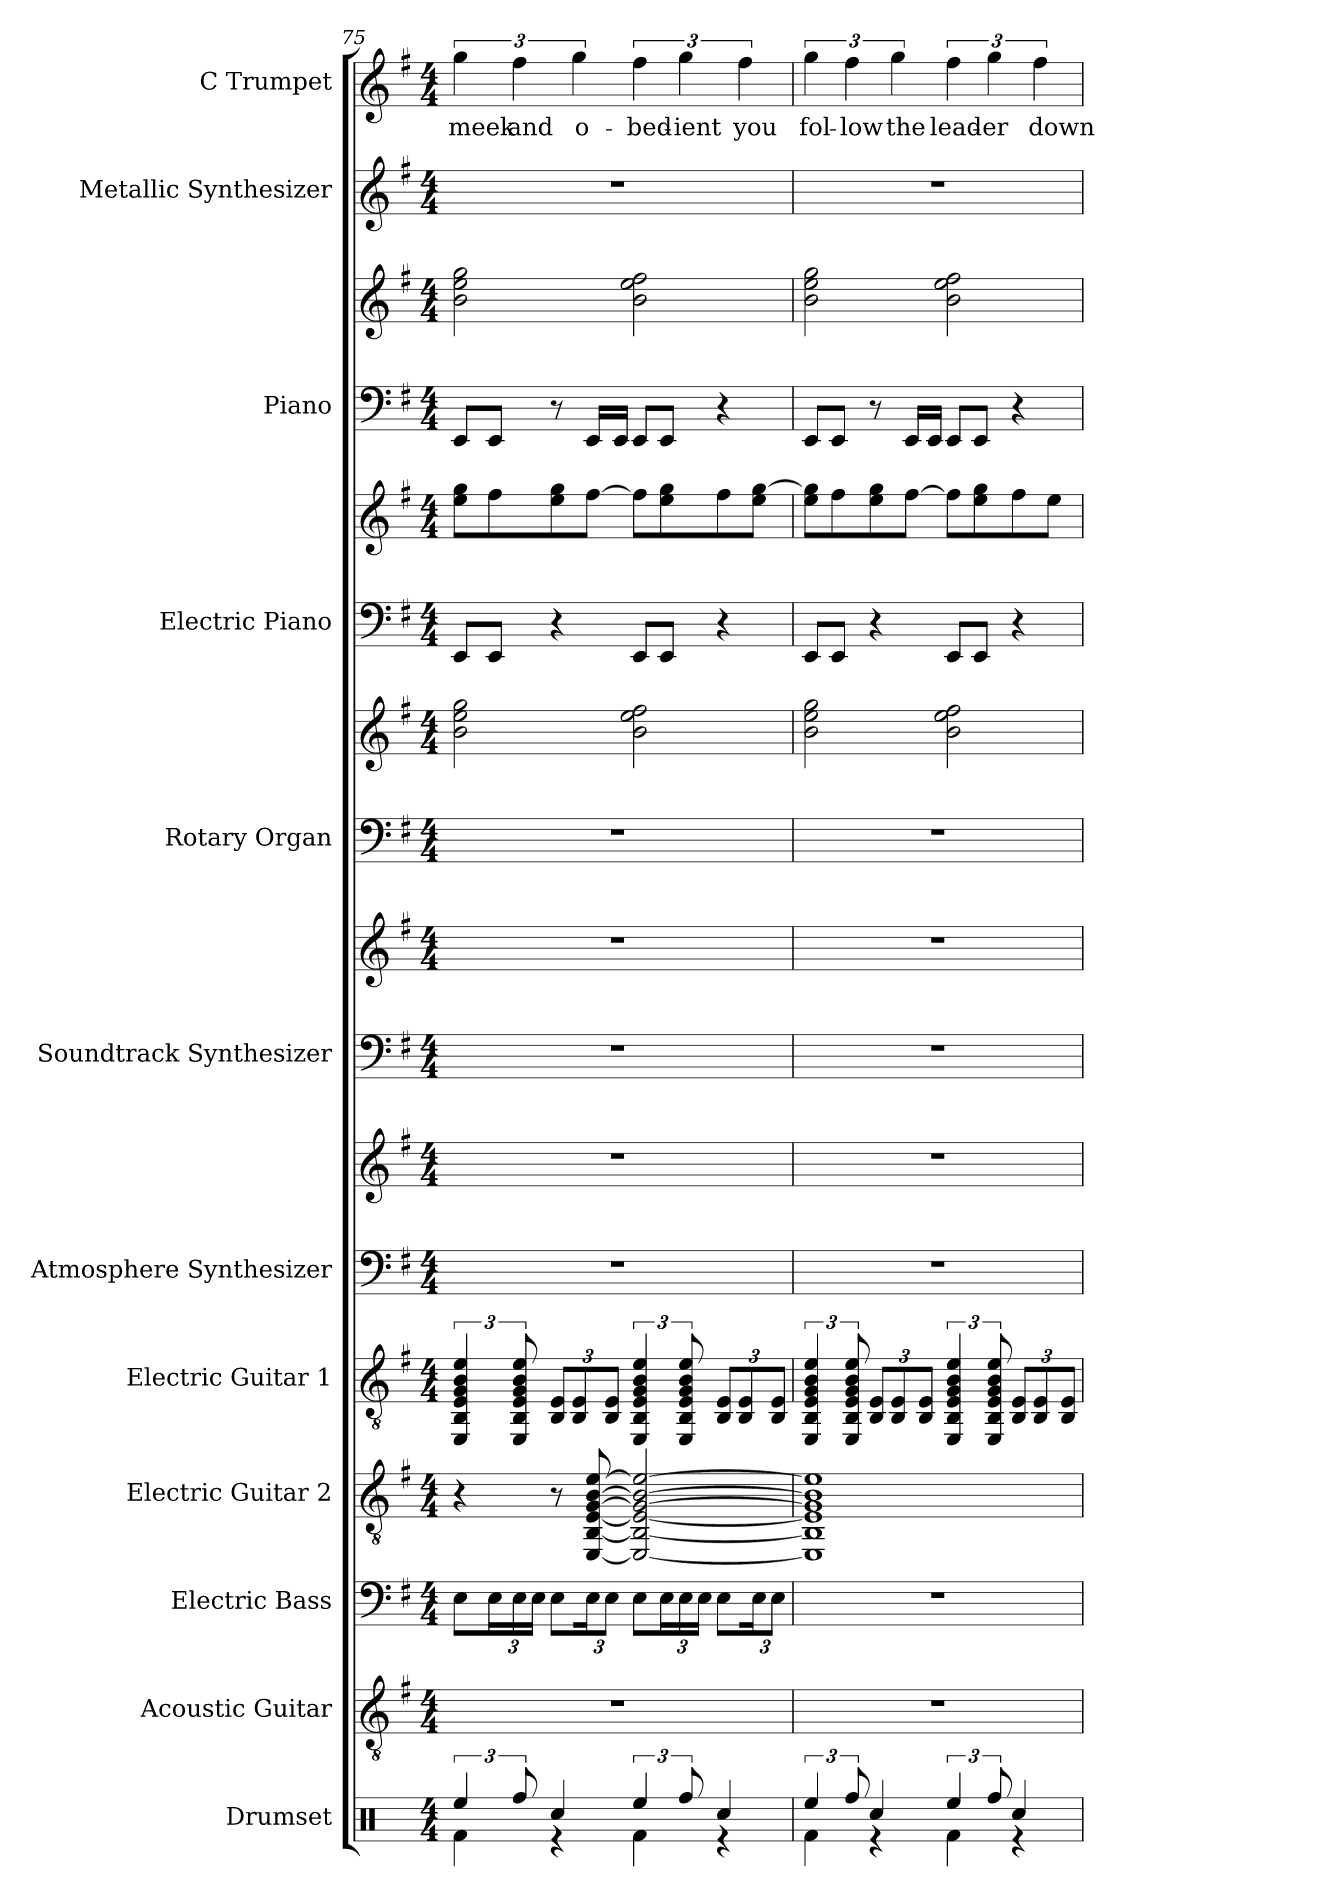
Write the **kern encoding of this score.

**kern	**kern	**kern	**kern	**kern	**kern	**kern	**kern	**kern	**kern	**kern	**kern	**kern	**kern	**kern	**kern	**kern	**text
*part12	*part11	*part10	*part9	*part8	*part7	*part7	*part6	*part6	*part5	*part5	*part4	*part4	*part3	*part3	*part2	*part1	*part1
*staff17	*staff16	*staff15	*staff14	*staff13	*staff12	*staff11	*staff10	*staff9	*staff8	*staff7	*staff6	*staff5	*staff4	*staff3	*staff2	*staff1	*staff1
*I"Drumset	*I"Acoustic Guitar	*I"Electric Bass	*I"Electric Guitar 2	*I"Electric Guitar 1	*I"Atmosphere Synthesizer	*	*I"Soundtrack Synthesizer	*	*I"Rotary Organ	*	*I"Electric Piano	*	*I"Piano	*	*I"Metallic Synthesizer	*I"C Trumpet	*
*I'Drs.	*I'Guit.	*I'El. B.	*I'El. Guit. 2	*I'El. Guit. 1	*I'Synth.	*	*I'Synth.	*	*I'Rot. Org.	*	*I'El. Pno.	*	*I'Pno.	*	*I'Synth.	*I'C Tpt.	*
!!LO:PB:g=z
*clefX	*clefGv2	*clefF4	*clefGv2	*clefGv2	*clefF4	*clefG2	*clefF4	*clefG2	*clefF4	*clefG2	*clefF4	*clefG2	*clefF4	*clefG2	*clefG2	*clefG2	*
*	*	*ITrd7c12	*	*	*	*	*	*	*	*	*	*	*	*	*	*	*
*k[]	*k[f#]	*k[f#]	*k[f#]	*k[f#]	*k[f#]	*k[f#]	*k[f#]	*k[f#]	*k[f#]	*k[f#]	*k[f#]	*k[f#]	*k[f#]	*k[f#]	*k[f#]	*k[f#]	*
*M4/4	*M4/4	*M4/4	*M4/4	*M4/4	*M4/4	*M4/4	*M4/4	*M4/4	*M4/4	*M4/4	*M4/4	*M4/4	*M4/4	*M4/4	*M4/4	*M4/4	*
=75	=75	=75	=75	=75	=75	=75	=75	=75	=75	=75	=75	=75	=75	=75	=75	=75	=75
*^	*	*	*	*	*	*	*	*	*	*	*	*	*	*	*	*	*
6Ree/	4Rf\	1r	8EE\L	4r	6EE/ 6BB/ 6E/ 6G/ 6B/ 6e/	1r	1r	1r	1r	1r	2b\ 2ee\ 2gg\	8EE/L	8ee\ 8gg\L	8EE/L	2b\ 2ee\ 2gg\	1r	6gg\	meek
*	*	*	*Xbrackettup	*	*	*	*	*	*	*	*	*	*	*	*	*	*	*
.	.	.	24EE\L	.	.	.	.	.	.	.	.	8EE/J	8ff#\	8EE/J	.	.	.	.
12Rff/	.	.	24EE\	.	12EE/ 12BB/ 12E/ 12G/ 12B/ 12e/	.	.	.	.	.	.	.	.	.	.	.	6ff#\	and
.	.	.	24EE\JJ	.	.	.	.	.	.	.	.	.	.	.	.	.	.	.
*	*	*	*	*	*Xbrackettup	*	*	*	*	*	*	*	*	*	*	*	*	*
4Rcc/	4r	.	8EE\L	8r	12BB/ 12E/L	.	.	.	.	.	.	4r	8ee\ 8gg\	8r	.	.	.	.
.	.	.	.	.	12BB/ 12E/	.	.	.	.	.	.	.	.	.	.	.	6gg\	o-
.	.	.	24EE\K	[8EE/ [8BB/ [8E/ [8G/ [8B/ [8e/	.	.	.	.	.	.	.	.	[8ff#\J	16EE/LL	.	.	.	.
.	.	.	12EE\J	.	12BB/ 12E/J	.	.	.	.	.	.	.	.	.	.	.	.	.
.	.	.	.	.	.	.	.	.	.	.	.	.	.	16EE/JJ	.	.	.	.
*	*	*	*	*	*brackettup	*	*	*	*	*	*	*	*	*	*	*	*	*
6Ree/	4Rf\	.	8EE\L	2EE/_ 2BB/_ 2E/_ 2G/_ 2B/_ 2e/_	6EE/ 6BB/ 6E/ 6G/ 6B/ 6e/	.	.	.	.	.	2b\ 2ee\ 2ff#\	8EE/L	8ff#\L]	8EE/L	2b\ 2ee\ 2ff#\	.	6ff#\	-bed-
.	.	.	24EE\L	.	.	.	.	.	.	.	.	8EE/J	8ee\ 8gg\	8EE/J	.	.	.	.
12Rff/	.	.	24EE\	.	12EE/ 12BB/ 12E/ 12G/ 12B/ 12e/	.	.	.	.	.	.	.	.	.	.	.	6gg\	-ient
.	.	.	24EE\JJ	.	.	.	.	.	.	.	.	.	.	.	.	.	.	.
*	*	*	*	*	*Xbrackettup	*	*	*	*	*	*	*	*	*	*	*	*	*
4Rcc/	4r	.	8EE\L	.	12BB/ 12E/L	.	.	.	.	.	.	4r	8ff#\	4r	.	.	.	.
.	.	.	.	.	12BB/ 12E/	.	.	.	.	.	.	.	.	.	.	.	6ff#\	you
.	.	.	24EE\K	.	.	.	.	.	.	.	.	.	8ee\ [8gg\J	.	.	.	.	.
.	.	.	12EE\J	.	12BB/ 12E/J	.	.	.	.	.	.	.	.	.	.	.	.	.
=76	=76	=76	=76	=76	=76	=76	=76	=76	=76	=76	=76	=76	=76	=76	=76	=76	=76	=76
*	*	*	*	*	*brackettup	*	*	*	*	*	*	*	*	*	*	*	*	*
6Ree/	4Rf\	1r	1r	1EE] 1BB] 1E] 1G] 1B] 1e]	6EE/ 6BB/ 6E/ 6G/ 6B/ 6e/	1r	1r	1r	1r	1r	2b\ 2ee\ 2gg\	8EE/L	8ee\ 8gg\]L	8EE/L	2b\ 2ee\ 2gg\	1r	6gg\	fol-
.	.	.	.	.	.	.	.	.	.	.	.	8EE/J	8ff#\	8EE/J	.	.	.	.
12Rff/	.	.	.	.	12EE/ 12BB/ 12E/ 12G/ 12B/ 12e/	.	.	.	.	.	.	.	.	.	.	.	6ff#\	-low
*	*	*	*	*	*Xbrackettup	*	*	*	*	*	*	*	*	*	*	*	*	*
4Rcc/	4r	.	.	.	12BB/ 12E/L	.	.	.	.	.	.	4r	8ee\ 8gg\	8r	.	.	.	.
.	.	.	.	.	12BB/ 12E/	.	.	.	.	.	.	.	.	.	.	.	6gg\	the
.	.	.	.	.	.	.	.	.	.	.	.	.	[8ff#\J	16EE/LL	.	.	.	.
.	.	.	.	.	12BB/ 12E/J	.	.	.	.	.	.	.	.	.	.	.	.	.
.	.	.	.	.	.	.	.	.	.	.	.	.	.	16EE/JJ	.	.	.	.
*	*	*	*	*	*brackettup	*	*	*	*	*	*	*	*	*	*	*	*	*
6Ree/	4Rf\	.	.	.	6EE/ 6BB/ 6E/ 6G/ 6B/ 6e/	.	.	.	.	.	2b\ 2ee\ 2ff#\	8EE/L	8ff#\L]	8EE/L	2b\ 2ee\ 2ff#\	.	6ff#\	lead-
.	.	.	.	.	.	.	.	.	.	.	.	8EE/J	8ee\ 8gg\	8EE/J	.	.	.	.
12Rff/	.	.	.	.	12EE/ 12BB/ 12E/ 12G/ 12B/ 12e/	.	.	.	.	.	.	.	.	.	.	.	6gg\	-er
*	*	*	*	*	*Xbrackettup	*	*	*	*	*	*	*	*	*	*	*	*	*
4Rcc/	4r	.	.	.	12BB/ 12E/L	.	.	.	.	.	.	4r	8ff#\	4r	.	.	.	.
.	.	.	.	.	12BB/ 12E/	.	.	.	.	.	.	.	.	.	.	.	6ff#\	down
.	.	.	.	.	.	.	.	.	.	.	.	.	8ee\J	.	.	.	.	.
.	.	.	.	.	12BB/ 12E/J	.	.	.	.	.	.	.	.	.	.	.	.	.
*v	*v	*	*	*	*	*	*	*	*	*	*	*	*	*	*	*	*	*
=	=	=	=	=	=	=	=	=	=	=	=	=	=	=	=	=	=
*-	*-	*-	*-	*-	*-	*-	*-	*-	*-	*-	*-	*-	*-	*-	*-	*-	*-
